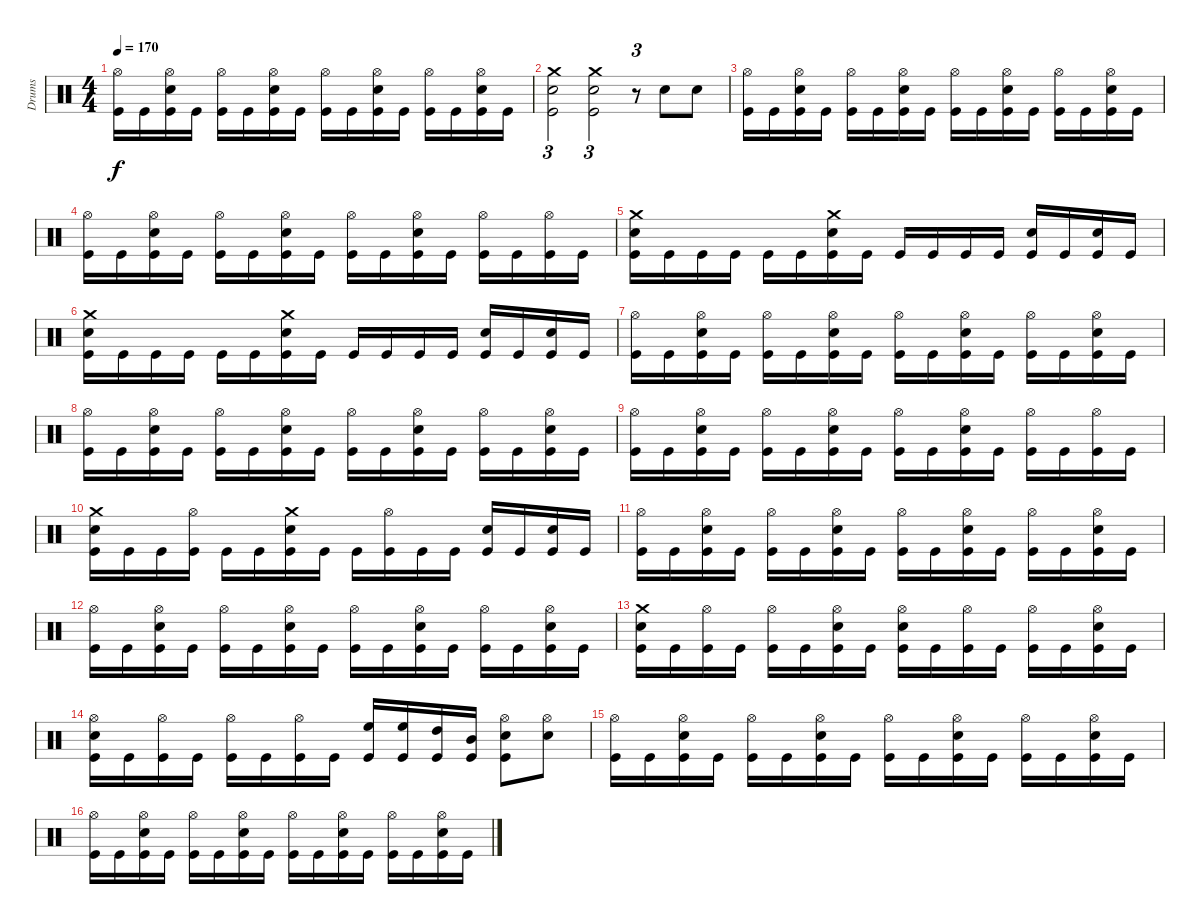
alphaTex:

\track ("Drums" "Drums") {instrument percussion}
\staff {score}
\articulation defaults
\ts (4 4)
\tempo 170
\clef neutral
\ks c
("Hi-Hat (open)" "Kick (hit)").16{dy f} "Kick (hit)".16 ("Hi-Hat (open)" "Snare (hit) 2" "Kick (hit)").16 "Kick (hit)".16 ("Hi-Hat (open)" "Kick (hit)").16 "Kick (hit)".16 ("Hi-Hat (open)" "Snare (hit) 2" "Kick (hit)").16 "Kick (hit)".16 ("Hi-Hat (open)" "Kick (hit)").16 "Kick (hit)".16 ("Hi-Hat (open)" "Snare (hit) 2" "Kick (hit)").16 "Kick (hit)".16 ("Hi-Hat (open)" "Kick (hit)").16 "Kick (hit)".16 ("Hi-Hat (open)" "Snare (hit) 2" "Kick (hit)").16 "Kick (hit)".16 |
("Crash medium (hit)" "Snare (hit) 2" "Kick (hit)").2{tu (3 2)} ("Crash medium (hit)" "Snare (hit) 2" "Kick (hit)").2{tu (3 2)} r.8{tu (3 2)} "Snare (hit) 2".8 "Snare (hit) 2".8 |
("Hi-Hat (open)" "Kick (hit)").16 "Kick (hit)".16 ("Hi-Hat (open)" "Snare (hit) 2" "Kick (hit)").16 "Kick (hit)".16 ("Hi-Hat (open)" "Kick (hit)").16 "Kick (hit)".16 ("Hi-Hat (open)" "Snare (hit) 2" "Kick (hit)").16 "Kick (hit)".16 ("Hi-Hat (open)" "Kick (hit)").16 "Kick (hit)".16 ("Hi-Hat (open)" "Snare (hit) 2" "Kick (hit)").16 "Kick (hit)".16 ("Hi-Hat (open)" "Kick (hit)").16 "Kick (hit)".16 ("Hi-Hat (open)" "Snare (hit) 2" "Kick (hit)").16 "Kick (hit)".16 |
("Hi-Hat (open)" "Kick (hit)").16 "Kick (hit)".16 ("Hi-Hat (open)" "Snare (hit) 2" "Kick (hit)").16 "Kick (hit)".16 ("Hi-Hat (open)" "Kick (hit)").16 "Kick (hit)".16 ("Hi-Hat (open)" "Snare (hit) 2" "Kick (hit)").16 "Kick (hit)".16 ("Hi-Hat (open)" "Kick (hit)").16 "Kick (hit)".16 ("Hi-Hat (open)" "Snare (hit) 2" "Kick (hit)").16 "Kick (hit)".16 ("Hi-Hat (open)" "Kick (hit)").16 "Kick (hit)".16 ("Hi-Hat (open)" "Kick (hit)").16 "Kick (hit)".16 |
("Crash medium (hit)" "Snare (hit) 2" "Kick (hit)").16 "Kick (hit)".16 "Kick (hit)".16 "Kick (hit)".16 "Kick (hit)".16 "Kick (hit)".16 ("Crash medium (hit)" "Snare (hit) 2" "Kick (hit)").16 "Kick (hit)".16 "Kick (hit)".16 "Kick (hit)".16 "Kick (hit)".16 "Kick (hit)".16 ("Snare (hit) 2" "Kick (hit)").16 "Kick (hit)".16 ("Snare (hit) 2" "Kick (hit)").16 "Kick (hit)".16 |
("Crash medium (hit)" "Snare (hit) 2" "Kick (hit)").16 "Kick (hit)".16 "Kick (hit)".16 "Kick (hit)".16 "Kick (hit)".16 "Kick (hit)".16 ("Crash medium (hit)" "Snare (hit) 2" "Kick (hit)").16 "Kick (hit)".16 "Kick (hit)".16 "Kick (hit)".16 "Kick (hit)".16 "Kick (hit)".16 ("Snare (hit) 2" "Kick (hit)").16 "Kick (hit)".16 ("Snare (hit) 2" "Kick (hit)").16 "Kick (hit)".16 |
("Hi-Hat (open)" "Kick (hit)").16 "Kick (hit)".16 ("Hi-Hat (open)" "Snare (hit) 2" "Kick (hit)").16 "Kick (hit)".16 ("Hi-Hat (open)" "Kick (hit)").16 "Kick (hit)".16 ("Hi-Hat (open)" "Snare (hit) 2" "Kick (hit)").16 "Kick (hit)".16 ("Hi-Hat (open)" "Kick (hit)").16 "Kick (hit)".16 ("Hi-Hat (open)" "Snare (hit) 2" "Kick (hit)").16 "Kick (hit)".16 ("Hi-Hat (open)" "Kick (hit)").16 "Kick (hit)".16 ("Hi-Hat (open)" "Snare (hit) 2" "Kick (hit)").16 "Kick (hit)".16 |
("Hi-Hat (open)" "Kick (hit)").16 "Kick (hit)".16 ("Hi-Hat (open)" "Snare (hit) 2" "Kick (hit)").16 "Kick (hit)".16 ("Hi-Hat (open)" "Kick (hit)").16 "Kick (hit)".16 ("Hi-Hat (open)" "Snare (hit) 2" "Kick (hit)").16 "Kick (hit)".16 ("Hi-Hat (open)" "Kick (hit)").16 "Kick (hit)".16 ("Hi-Hat (open)" "Snare (hit) 2" "Kick (hit)").16 "Kick (hit)".16 ("Hi-Hat (open)" "Kick (hit)").16 "Kick (hit)".16 ("Hi-Hat (open)" "Snare (hit) 2" "Kick (hit)").16 "Kick (hit)".16 |
("Hi-Hat (open)" "Kick (hit)").16 "Kick (hit)".16 ("Hi-Hat (open)" "Snare (hit) 2" "Kick (hit)").16 "Kick (hit)".16 ("Hi-Hat (open)" "Kick (hit)").16 "Kick (hit)".16 ("Hi-Hat (open)" "Snare (hit) 2" "Kick (hit)").16 "Kick (hit)".16 ("Hi-Hat (open)" "Kick (hit)").16 "Kick (hit)".16 ("Hi-Hat (open)" "Snare (hit) 2" "Kick (hit)").16 "Kick (hit)".16 ("Hi-Hat (open)" "Kick (hit)").16 "Kick (hit)".16 ("Hi-Hat (open)" "Kick (hit)").16 "Kick (hit)".16 |
("Crash medium (hit)" "Snare (hit) 2" "Kick (hit)").16 "Kick (hit)".16 "Kick (hit)".16 ("Hi-Hat (open)" "Kick (hit)").16 "Kick (hit)".16 "Kick (hit)".16 ("Crash medium (hit)" "Snare (hit) 2" "Kick (hit)").16 "Kick (hit)".16 "Kick (hit)".16 ("Hi-Hat (open)" "Kick (hit)").16 "Kick (hit)".16 "Kick (hit)".16 ("Snare (hit) 2" "Kick (hit)").16 "Kick (hit)".16 ("Snare (hit) 2" "Kick (hit)").16 "Kick (hit)".16 |
("Hi-Hat (open)" "Kick (hit)").16 "Kick (hit)".16 ("Hi-Hat (open)" "Snare (hit) 2" "Kick (hit)").16 "Kick (hit)".16 ("Hi-Hat (open)" "Kick (hit)").16 "Kick (hit)".16 ("Hi-Hat (open)" "Snare (hit) 2" "Kick (hit)").16 "Kick (hit)".16 ("Hi-Hat (open)" "Kick (hit)").16 "Kick (hit)".16 ("Hi-Hat (open)" "Snare (hit) 2" "Kick (hit)").16 "Kick (hit)".16 ("Hi-Hat (open)" "Kick (hit)").16 "Kick (hit)".16 ("Hi-Hat (open)" "Snare (hit) 2" "Kick (hit)").16 "Kick (hit)".16 |
("Hi-Hat (open)" "Kick (hit)").16 "Kick (hit)".16 ("Hi-Hat (open)" "Snare (hit) 2" "Kick (hit)").16 "Kick (hit)".16 ("Hi-Hat (open)" "Kick (hit)").16 "Kick (hit)".16 ("Hi-Hat (open)" "Snare (hit) 2" "Kick (hit)").16 "Kick (hit)".16 ("Hi-Hat (open)" "Kick (hit)").16 "Kick (hit)".16 ("Hi-Hat (open)" "Snare (hit) 2" "Kick (hit)").16 "Kick (hit)".16 ("Hi-Hat (open)" "Kick (hit)").16 "Kick (hit)".16 ("Hi-Hat (open)" "Snare (hit) 2" "Kick (hit)").16 "Kick (hit)".16 |
("Crash medium (hit)" "Snare (hit) 2" "Kick (hit)").16 "Kick (hit)".16 ("Hi-Hat (open)" "Kick (hit)").16 "Kick (hit)".16 ("Hi-Hat (open)" "Kick (hit)").16 "Kick (hit)".16 ("Hi-Hat (open)" "Snare (hit) 2" "Kick (hit)").16 "Kick (hit)".16 ("Hi-Hat (open)" "Snare (hit) 2" "Kick (hit)").16 "Kick (hit)".16 ("Hi-Hat (open)" "Kick (hit)").16 "Kick (hit)".16 ("Hi-Hat (open)" "Kick (hit)").16 "Kick (hit)".16 ("Hi-Hat (open)" "Snare (hit) 2" "Kick (hit)").16 "Kick (hit)".16 |
("Hi-Hat (open)" "Snare (hit) 2" "Kick (hit)").16 "Kick (hit)".16 ("Hi-Hat (open)" "Kick (hit)").16 "Kick (hit)".16 ("Hi-Hat (open)" "Kick (hit)").16 "Kick (hit)".16 ("Hi-Hat (open)" "Kick (hit)").16 "Kick (hit)".16 ("High Floor Tom (hit)" "Kick (hit)").16 ("High Floor Tom (hit)" "Kick (hit)").16 ("High Tom (hit)" "Kick (hit)").16 ("Mid Tom (hit)" "Kick (hit)").16 ("Hi-Hat (open)" "Snare (hit) 2" "Kick (hit)").8 ("Hi-Hat (open)" "Snare (hit) 2").8 |
("Hi-Hat (open)" "Kick (hit)").16 "Kick (hit)".16 ("Hi-Hat (open)" "Snare (hit) 2" "Kick (hit)").16 "Kick (hit)".16 ("Hi-Hat (open)" "Kick (hit)").16 "Kick (hit)".16 ("Hi-Hat (open)" "Snare (hit) 2" "Kick (hit)").16 "Kick (hit)".16 ("Hi-Hat (open)" "Kick (hit)").16 "Kick (hit)".16 ("Hi-Hat (open)" "Snare (hit) 2" "Kick (hit)").16 "Kick (hit)".16 ("Hi-Hat (open)" "Kick (hit)").16 "Kick (hit)".16 ("Hi-Hat (open)" "Snare (hit) 2" "Kick (hit)").16 "Kick (hit)".16 |
("Hi-Hat (open)" "Kick (hit)").16 "Kick (hit)".16 ("Hi-Hat (open)" "Snare (hit) 2" "Kick (hit)").16 "Kick (hit)".16 ("Hi-Hat (open)" "Kick (hit)").16 "Kick (hit)".16 ("Hi-Hat (open)" "Snare (hit) 2" "Kick (hit)").16 "Kick (hit)".16 ("Hi-Hat (open)" "Kick (hit)").16 "Kick (hit)".16 ("Hi-Hat (open)" "Snare (hit) 2" "Kick (hit)").16 "Kick (hit)".16 ("Hi-Hat (open)" "Kick (hit)").16 "Kick (hit)".16 ("Hi-Hat (open)" "Snare (hit) 2" "Kick (hit)").16 "Kick (hit)".16
